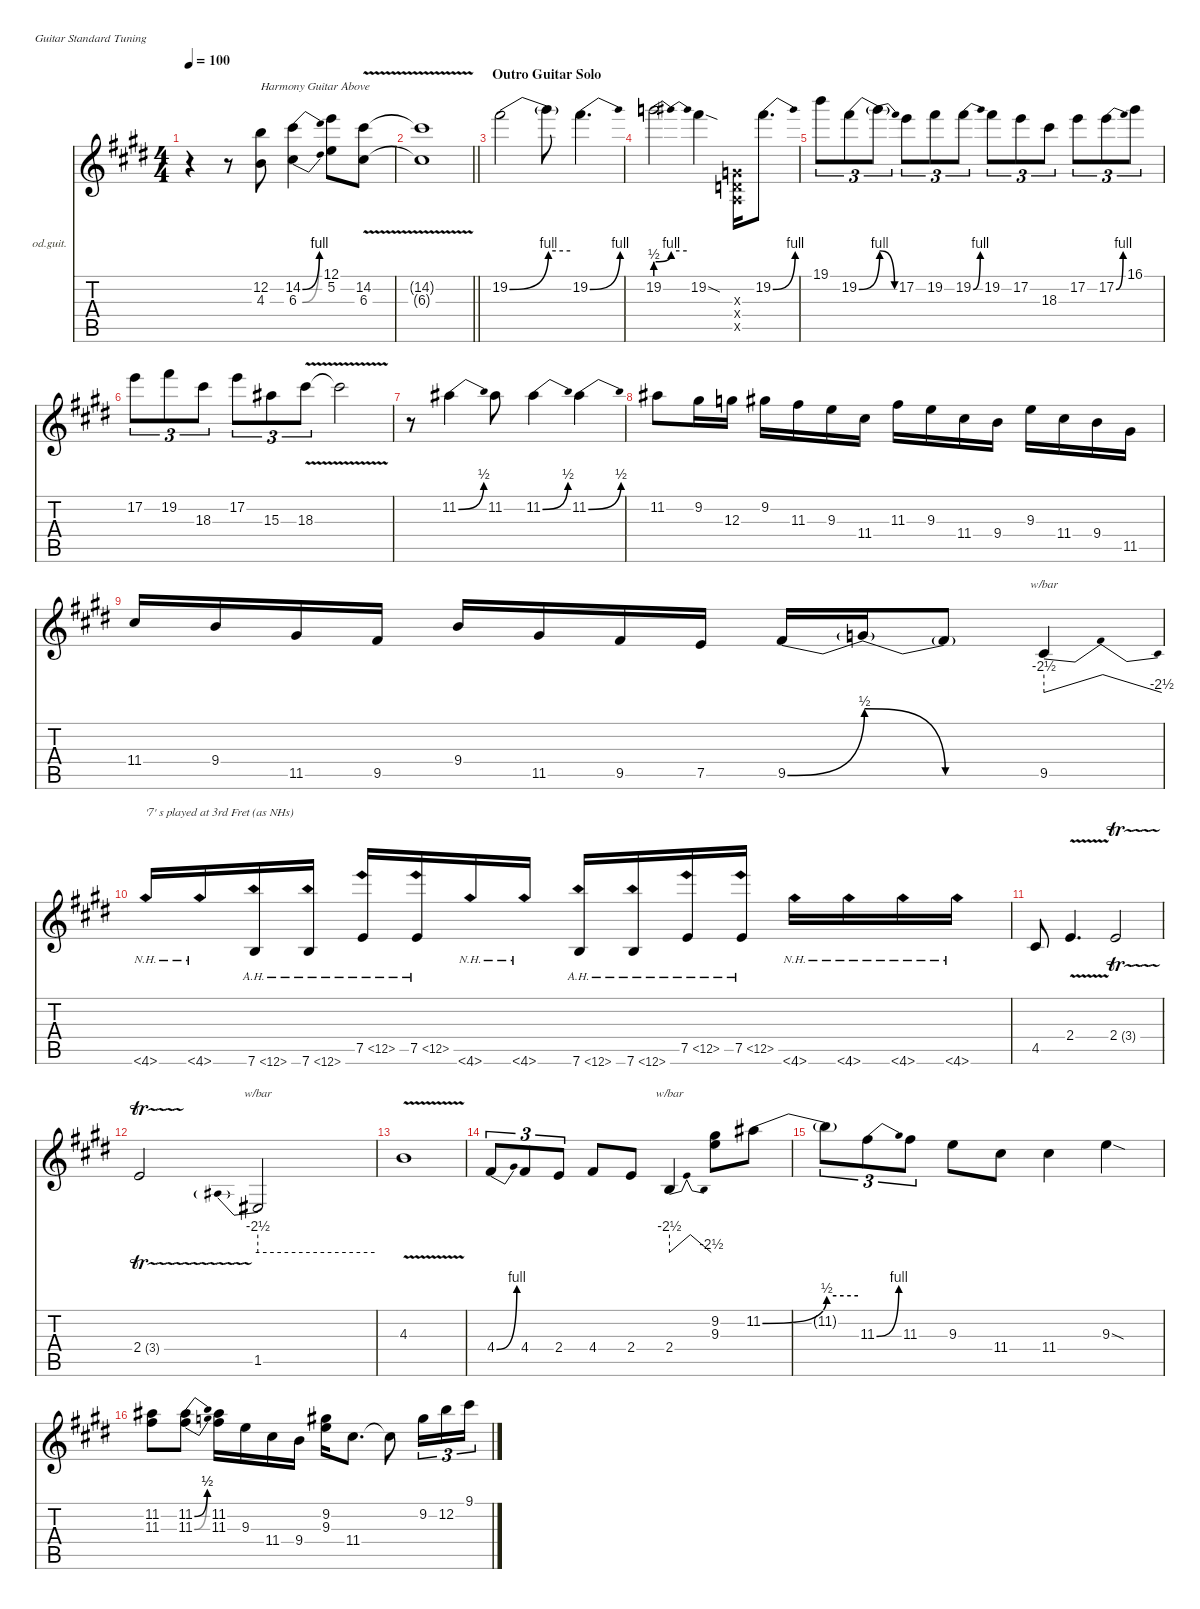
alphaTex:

\defaultSystemsLayout 4
\hideDynamics
\bracketExtendMode nobrackets
\firstSystemTrackNameOrientation horizontal
\otherSystemsTrackNameOrientation horizontal
\track ("Lead Guitar" "od.guit.") {instrument overdrivenguitar}
\staff {score tabs}
\tuning (E4 B3 G3 D3 A2 E2)
\ts (4 4)
\tempo 100
\clef g2
\ks c#minor
r.4{dy f} r.8 (12.2{acc forcenatural} 4.3{acc forcenatural}).8{txt "Harmony Guitar Above"} (14.2{be (bend 0 0 30 4) acc #} 6.3{be (bend 0 0 30 4) acc #}).4 (12.1{acc forcenatural} 5.2{acc forcenatural}).8 (14.2{v acc #} 6.3{v acc #}).8 |
\barLineRight lightlight
(14.2{v t acc #} 6.3{v t acc #}).1 |
\section ("" "Outro Guitar Solo")
19.2{be (bend 0 0 60 4) acc #}.2 19.2{be (hold 0 4 60 4) t}.8 19.2{be (bend 0 0 15 4) acc #}.4{d} |
19.2{be (bendrelease 0 2 9.999999599999999 4 50.0000016 4 19.999999199999998 2)}.2 19.2{sod acc #}.4 (0.3{x acc forcenatural} 0.4{x acc forcenatural} 0.5{x acc forcenatural}).16 19.2{be (bend 0 0 30 4) acc #}.8{d} |
19.1{acc forcenatural}.8{tu (3 2)} 19.2{be (bend 0 0 60 4) acc #}.8{tu (3 2)} 19.2{be (release 0 4 60 0) t}.8{tu (3 2)} 17.2{acc forcenatural}.8{tu (3 2)} 19.2{acc #}.8{tu (3 2)} 19.2{be (bend 0 0 30 4) acc #}.8{tu (3 2)} 19.2{acc #}.8{tu (3 2)} 17.2{acc forcenatural}.8{tu (3 2)} 18.3{acc #}.8{tu (3 2)} 17.2{acc forcenatural}.8{tu (3 2)} 17.2{be (bend 0 0 30 4) acc forcenatural}.8{tu (3 2)} 16.1{acc #}.8{tu (3 2)} |
17.2{acc forcenatural}.8{tu (3 2)} 19.2{acc #}.8{tu (3 2)} 18.3{acc #}.8{tu (3 2)} 17.2{acc forcenatural}.8{tu (3 2)} 15.3{acc #}.8{tu (3 2)} 18.3{v acc #}.8{tu (3 2)} 18.3{v t acc #}.2 |
r.8 11.2{be (bend 0 0 30 2) acc #}.4 11.2{acc #}.8 11.2{be (bend 0 0 30 2) acc #}.4 11.2{be (bend 0 0 30 2) acc #}.4 |
11.2{acc #}.8 9.2{acc #}.16 12.3{acc forcenatural}.16 9.2{acc #}.16 11.3{acc #}.16 9.3{acc forcenatural}.16 11.4{acc #}.16 11.3{acc #}.16 9.3{acc forcenatural}.16 11.4{acc #}.16 9.4{acc forcenatural}.16 9.3{acc forcenatural}.16 11.4{acc #}.16 9.4{acc forcenatural}.16 11.5{acc #}.16 |
11.4{acc #}.16 9.4{acc forcenatural}.16 11.5{acc #}.16 9.5{acc #}.16 9.4{acc forcenatural}.16 11.5{acc #}.16 9.5{acc #}.16 7.5{acc forcenatural}.16 9.5{be (bend 0 0 60 2) acc #}.16 9.5{be (release 0 2 60 0) t}.16 9.5{be (hold 0 0 60 0) t acc #}.8 9.5{acc #}.4{tbe (dip default 0 -10 30 0 60 -10)} |
4.6{nh acc #}.16{txt "'7' s played at 3rd Fret (as NHs)"} 4.6{nh acc #}.16 7.6{ah 5 acc forcenatural}.16 7.6{ah 5 acc forcenatural}.16 7.5{ah 5 acc forcenatural}.16 7.5{ah 5 acc forcenatural}.16 4.6{nh acc #}.16 4.6{nh acc #}.16 7.6{ah 5 acc forcenatural}.16 7.6{ah 5 acc forcenatural}.16 7.5{ah 5 acc forcenatural}.16 7.5{ah 5 acc forcenatural}.16 4.6{nh acc #}.16 4.6{nh acc #}.16 4.6{nh acc #}.16 4.6{nh acc #}.16 |
4.5{acc #}.8 2.4{v acc forcenatural}.4{d} 2.4{tr (3 16) acc forcenatural}.2 |
2.4{tr (3 16) acc forcenatural}.2 1.5{acc #}.2{tbe (predive default 0 -10 60 -10)} |
4.3{v acc forcenatural}.1 |
4.4{be (bend 0 0 30 4) acc #}.8{tu (3 2)} 4.4{acc #}.8{tu (3 2)} 2.4{acc forcenatural}.8{tu (3 2)} 4.4{acc #}.8 2.4{acc forcenatural}.8 2.4{acc forcenatural}.4{tbe (dip default 0 -10 30 0 60 -10)} (9.2{acc #} 9.3{acc forcenatural}).8 11.2{be (bend 0 0 60 2) acc #}.8 |
11.2{be (hold 0 2 60 2) t}.8{tu (3 2)} 11.3{be (bend 0 0 30 4) acc #}.8{tu (3 2)} 11.3{acc #}.8{tu (3 2)} 9.3{acc forcenatural}.8 11.4{acc #}.8 11.4{acc #}.4 9.3{sod acc forcenatural}.4 |
(11.2{acc #} 11.3{acc #}).8 (11.2{be (bend 0 0 30 2) acc #} 11.3{be (bend 0 0 30 2) acc #}).8 (11.2{acc #} 11.3{acc #}).16 9.3{acc forcenatural}.16 11.4{acc #}.16 9.4{acc forcenatural}.16 (9.2{acc #} 9.3{acc forcenatural}).16 11.4{acc #}.8{d} 11.4{t acc #}.8 9.2{acc #}.16{tu (3 2)} 12.2{acc forcenatural}.16{tu (3 2)} 9.1{acc #}.16{tu (3 2)}
